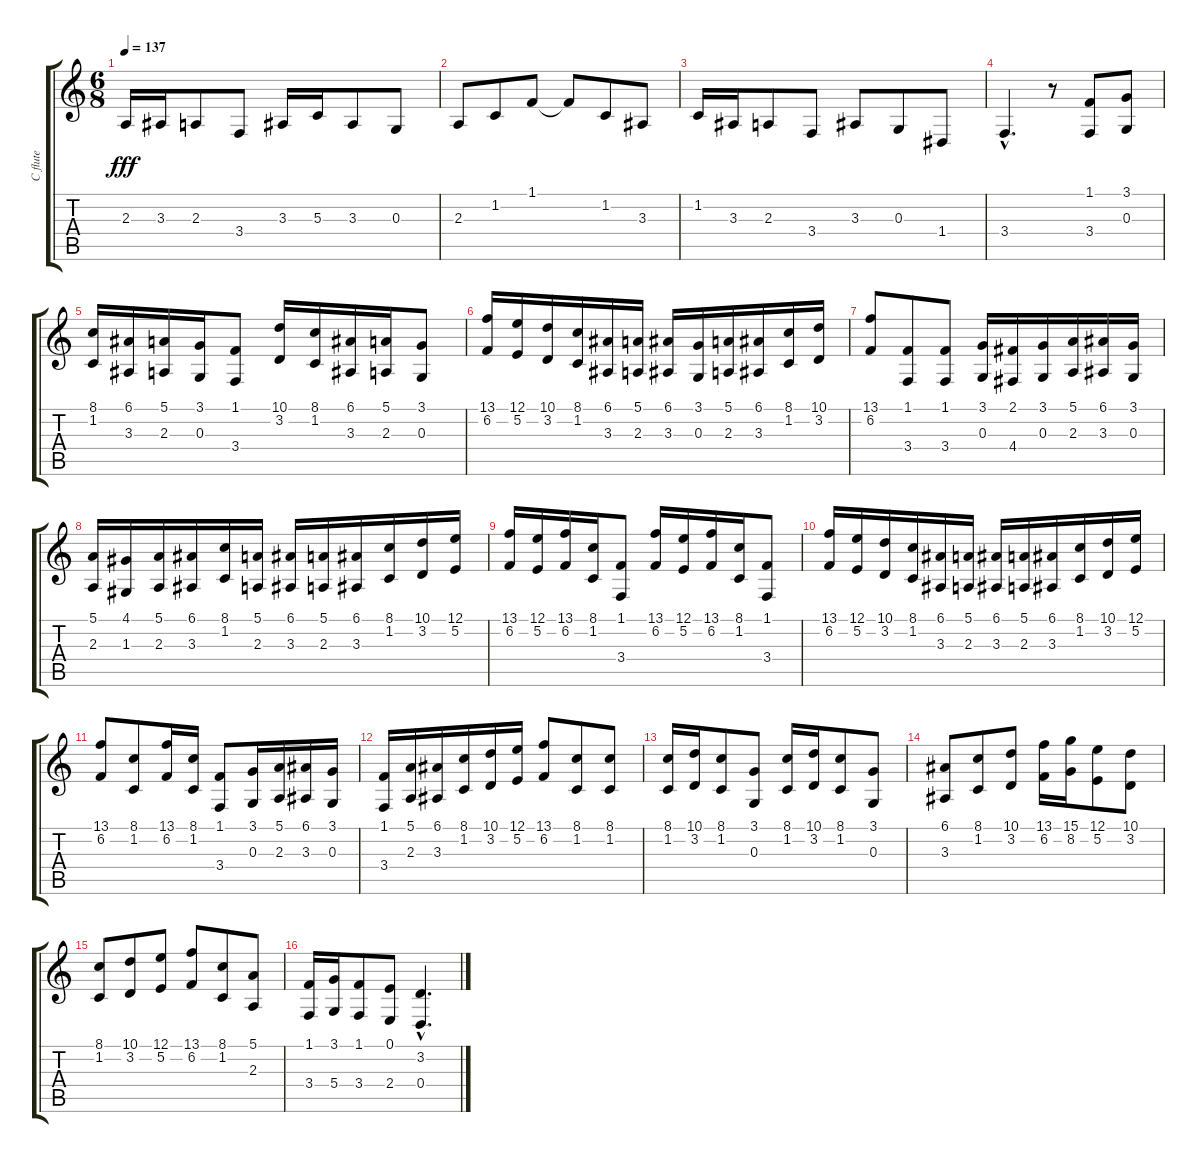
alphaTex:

\track ("C flute" "C flute") {instrument flute}
\staff {score tabs}
\tuning (E4 B3 G3 D3 A2 E2) {hide}
\ts (6 8)
\tempo 137
\clef g2
\ks c
2.3.16{dy fff} 3.3.16 2.3.8 3.4.8 3.3.16 5.3.16 3.3.8 0.3.8 |
2.3.8 1.2.8 1.1.8 1.1{t}.8 1.2.8 3.3.8 |
1.2.16 3.3.16 2.3.8 3.4.8 3.3.8 0.3.8 1.4.8 |
3.4{hac}.4{d} r.8 (1.1 3.4).8 (3.1 0.3).8 |
(8.1 1.2).16 (6.1 3.3).16 (5.1 2.3).16 (3.1 0.3).16 (1.1 3.4).8 (10.1 3.2).16 (8.1 1.2).16 (6.1 3.3).16 (5.1 2.3).16 (3.1 0.3).8 |
(13.1 6.2).16 (12.1 5.2).16 (10.1 3.2).16 (8.1 1.2).16 (6.1 3.3).16 (5.1 2.3).16 (6.1 3.3).16 (3.1 0.3).16 (5.1 2.3).16 (6.1 3.3).16 (8.1 1.2).16 (10.1 3.2).16 |
(13.1 6.2).8 (1.1 3.4).8 (1.1 3.4).8 (3.1 0.3).16 (2.1 4.4).16 (3.1 0.3).16 (5.1 2.3).16 (6.1 3.3).16 (3.1 0.3).16 |
(5.1 2.3).16 (4.1 1.3).16 (5.1 2.3).16 (6.1 3.3).16 (8.1 1.2).16 (5.1 2.3).16 (6.1 3.3).16 (5.1 2.3).16 (6.1 3.3).16 (8.1 1.2).16 (10.1 3.2).16 (12.1 5.2).16 |
(13.1 6.2).16 (12.1 5.2).16 (13.1 6.2).16 (8.1 1.2).16 (1.1 3.4).8 (13.1 6.2).16 (12.1 5.2).16 (13.1 6.2).16 (8.1 1.2).16 (1.1 3.4).8 |
(13.1 6.2).16 (12.1 5.2).16 (10.1 3.2).16 (8.1 1.2).16 (6.1 3.3).16 (5.1 2.3).16 (6.1 3.3).16 (5.1 2.3).16 (6.1 3.3).16 (8.1 1.2).16 (10.1 3.2).16 (12.1 5.2).16 |
(13.1 6.2).8 (8.1 1.2).8 (13.1 6.2).16 (8.1 1.2).16 (1.1 3.4).8 (3.1 0.3).16 (5.1 2.3).16 (6.1 3.3).16 (3.1 0.3).16 |
(1.1 3.4).16 (5.1 2.3).16 (6.1 3.3).16 (8.1 1.2).16 (10.1 3.2).16 (12.1 5.2).16 (13.1 6.2).8 (8.1 1.2).8 (8.1 1.2).8 |
(8.1 1.2).16 (10.1 3.2).16 (8.1 1.2).8 (3.1 0.3).8 (8.1 1.2).16 (10.1 3.2).16 (8.1 1.2).8 (3.1 0.3).8 |
(6.1 3.3).8 (8.1 1.2).8 (10.1 3.2).8 (13.1 6.2).16 (15.1 8.2).16 (12.1 5.2).8 (10.1 3.2).8 |
(8.1 1.2).8 (10.1 3.2).8 (12.1 5.2).8 (13.1 6.2).8 (8.1 1.2).8 (5.1 2.3).8 |
(1.1 3.4).16 (3.1 5.4).16 (1.1 3.4).8 (0.1 2.4).8 (3.2{hac} 0.4{hac}).4{d}
